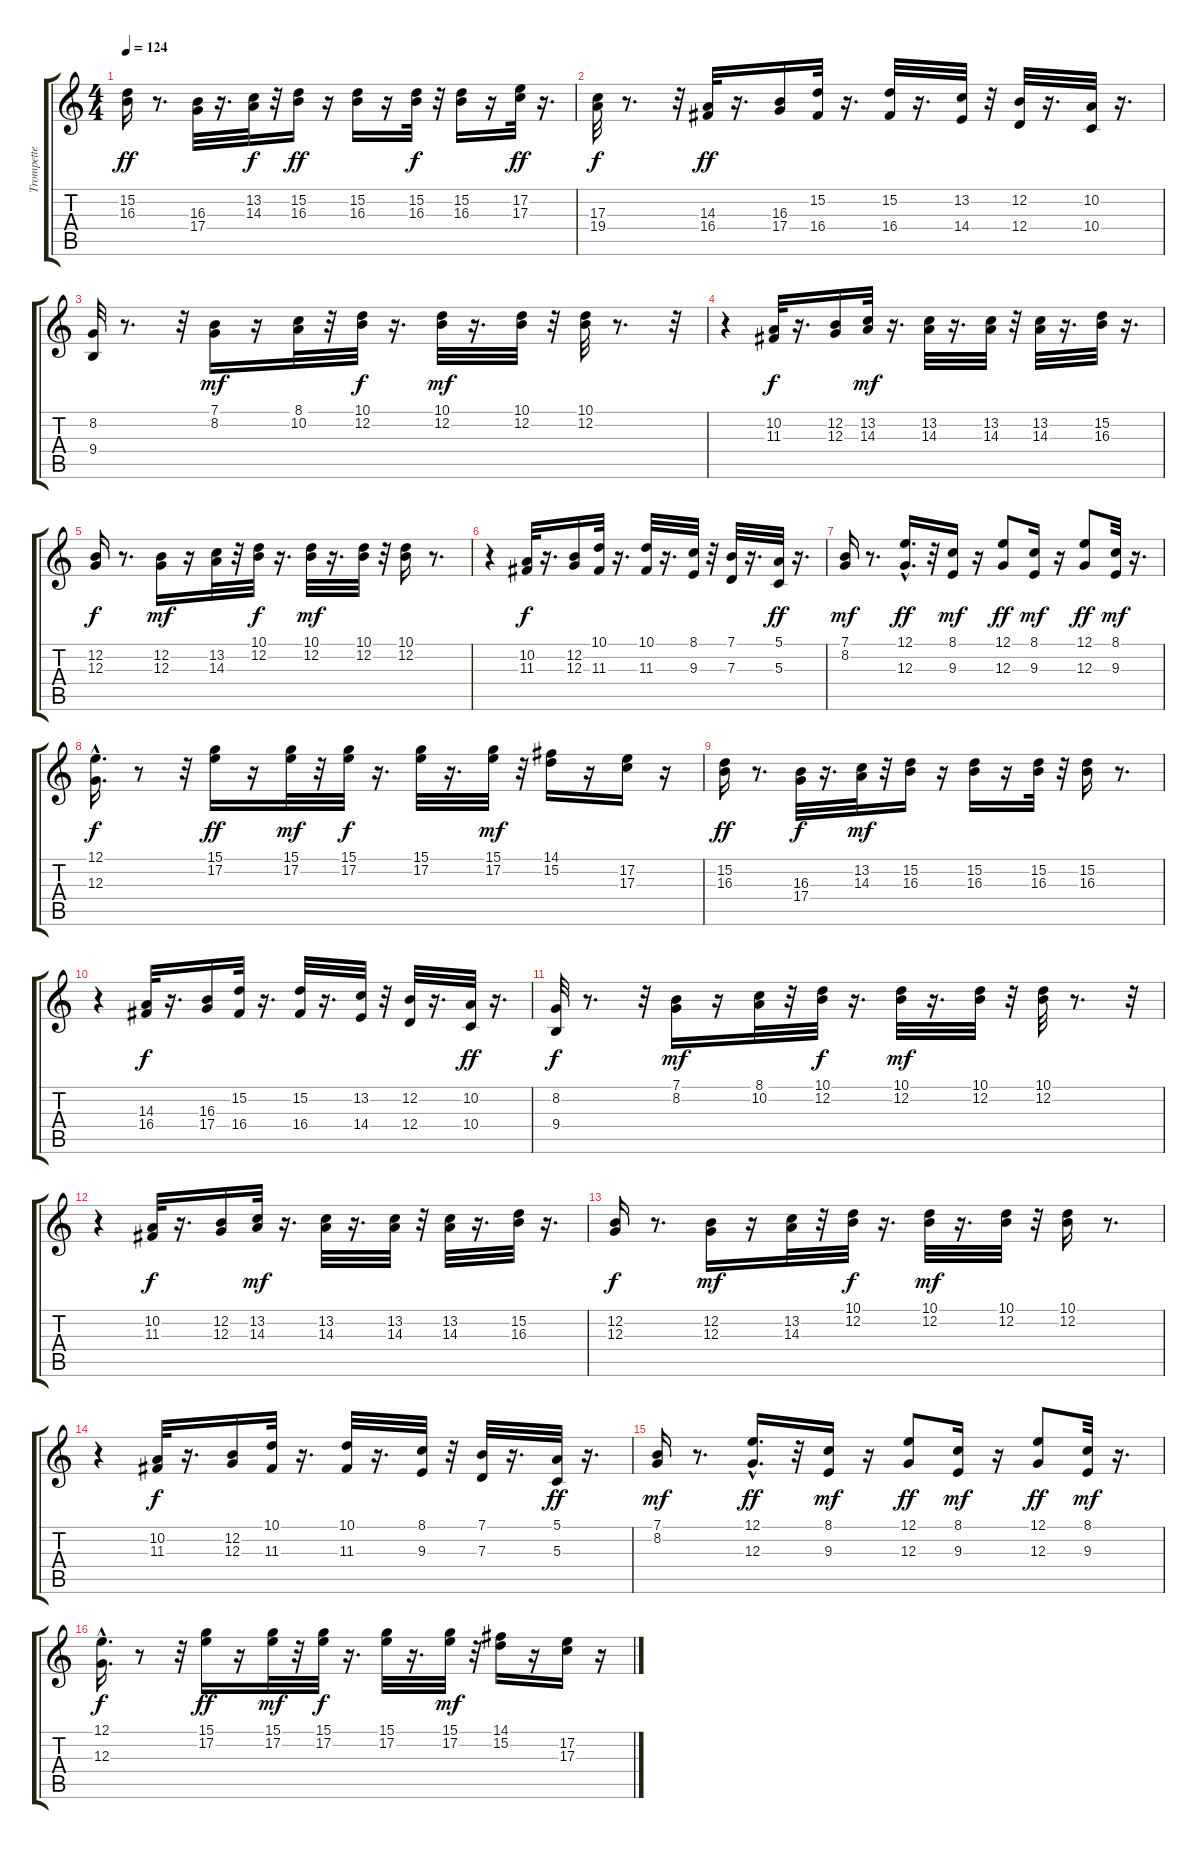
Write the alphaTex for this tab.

\track ("Trompette solo" "Trompette ") {instrument trumpet}
\staff {score tabs}
\tuning (E4 B3 G3 D3 A2 E2) {hide}
\ts (4 4)
\tempo 124
\clef g2
\ks c
(15.2 16.3).16{dy ff} r.8{d} (16.3 17.4).32 r.16{d} (13.2 14.3).32{dy f} r.32 (15.2 16.3).16{dy ff} r.16 (15.2 16.3).16 r.16 (15.2 16.3).32{dy f} r.32 (15.2 16.3).16 r.16 (17.2 17.3).32{dy ff} r.16{d} |
(17.3 19.4).32{dy f} r.8{d} r.32 (14.3 16.4).32{dy ff} r.16{d} (16.3 17.4).16 (15.2 16.4).32 r.16{d} (15.2 16.4).32 r.16{d} (13.2 14.4).32 r.32 (12.2 12.4).32 r.16{d} (10.2 10.4).32 r.16{d} |
(8.2 9.4).32 r.8{d} r.32 (7.1 8.2).16{dy mf} r.16 (8.1 10.2).32 r.32 (10.1 12.2).32{dy f} r.16{d} (10.1 12.2).32{dy mf} r.16{d} (10.1 12.2).32 r.32 (10.1 12.2).32 r.8{d} r.32 |
r.4 (10.2 11.3).32{dy f} r.16{d} (12.2 12.3).16 (13.2 14.3).32{dy mf} r.16{d} (13.2 14.3).32 r.16{d} (13.2 14.3).32 r.32 (13.2 14.3).32 r.16{d} (15.2 16.3).32 r.16{d} |
(12.2 12.3).16{dy f} r.8{d} (12.2 12.3).16{dy mf} r.16 (13.2 14.3).32 r.32 (10.1 12.2).32{dy f} r.16{d} (10.1 12.2).32{dy mf} r.16{d} (10.1 12.2).32 r.32 (10.1 12.2).16 r.8{d} |
r.4 (10.2 11.3).32{dy f} r.16{d} (12.2 12.3).16 (10.1 11.3).32 r.16{d} (10.1 11.3).32 r.16{d} (8.1 9.3).32 r.32 (7.1 7.3).32 r.16{d} (5.1 5.3).32{dy ff} r.16{d} |
(7.1 8.2).16{dy mf} r.8{d} (12.1{hac} 12.3{hac}).16{d dy ff} r.32 (8.1 9.3).16{dy mf} r.16 (12.1 12.3).8{dy ff} (8.1 9.3).16{dy mf} r.16 (12.1 12.3).8{dy ff} (8.1 9.3).32{dy mf} r.16{d} |
(12.1{hac} 12.3{hac}).16{d dy f} r.8 r.32 (15.1 17.2).16{dy ff} r.16 (15.1 17.2).32{dy mf} r.32 (15.1 17.2).32{dy f} r.16{d} (15.1 17.2).32 r.16{d} (15.1 17.2).32{dy mf} r.32 (14.1 15.2).16 r.16 (17.2 17.3).16 r.16 |
(15.2 16.3).16{dy ff} r.8{d} (16.3 17.4).32{dy f} r.16{d} (13.2 14.3).32{dy mf} r.32 (15.2 16.3).16 r.16 (15.2 16.3).16 r.16 (15.2 16.3).32 r.32 (15.2 16.3).16 r.8{d} |
r.4 (14.3 16.4).32{dy f} r.16{d} (16.3 17.4).16 (15.2 16.4).32 r.16{d} (15.2 16.4).32 r.16{d} (13.2 14.4).32 r.32 (12.2 12.4).32 r.16{d} (10.2 10.4).32{dy ff} r.16{d} |
(8.2 9.4).32{dy f} r.8{d} r.32 (7.1 8.2).16{dy mf} r.16 (8.1 10.2).32 r.32 (10.1 12.2).32{dy f} r.16{d} (10.1 12.2).32{dy mf} r.16{d} (10.1 12.2).32 r.32 (10.1 12.2).32 r.8{d} r.32 |
r.4 (10.2 11.3).32{dy f} r.16{d} (12.2 12.3).16 (13.2 14.3).32{dy mf} r.16{d} (13.2 14.3).32 r.16{d} (13.2 14.3).32 r.32 (13.2 14.3).32 r.16{d} (15.2 16.3).32 r.16{d} |
(12.2 12.3).16{dy f} r.8{d} (12.2 12.3).16{dy mf} r.16 (13.2 14.3).32 r.32 (10.1 12.2).32{dy f} r.16{d} (10.1 12.2).32{dy mf} r.16{d} (10.1 12.2).32 r.32 (10.1 12.2).16 r.8{d} |
r.4 (10.2 11.3).32{dy f} r.16{d} (12.2 12.3).16 (10.1 11.3).32 r.16{d} (10.1 11.3).32 r.16{d} (8.1 9.3).32 r.32 (7.1 7.3).32 r.16{d} (5.1 5.3).32{dy ff} r.16{d} |
(7.1 8.2).16{dy mf} r.8{d} (12.1{hac} 12.3{hac}).16{d dy ff} r.32 (8.1 9.3).16{dy mf} r.16 (12.1 12.3).8{dy ff} (8.1 9.3).16{dy mf} r.16 (12.1 12.3).8{dy ff} (8.1 9.3).32{dy mf} r.16{d} |
(12.1{hac} 12.3{hac}).16{d dy f} r.8 r.32 (15.1 17.2).16{dy ff} r.16 (15.1 17.2).32{dy mf} r.32 (15.1 17.2).32{dy f} r.16{d} (15.1 17.2).32 r.16{d} (15.1 17.2).32{dy mf} r.32 (14.1 15.2).16 r.16 (17.2 17.3).16 r.16
